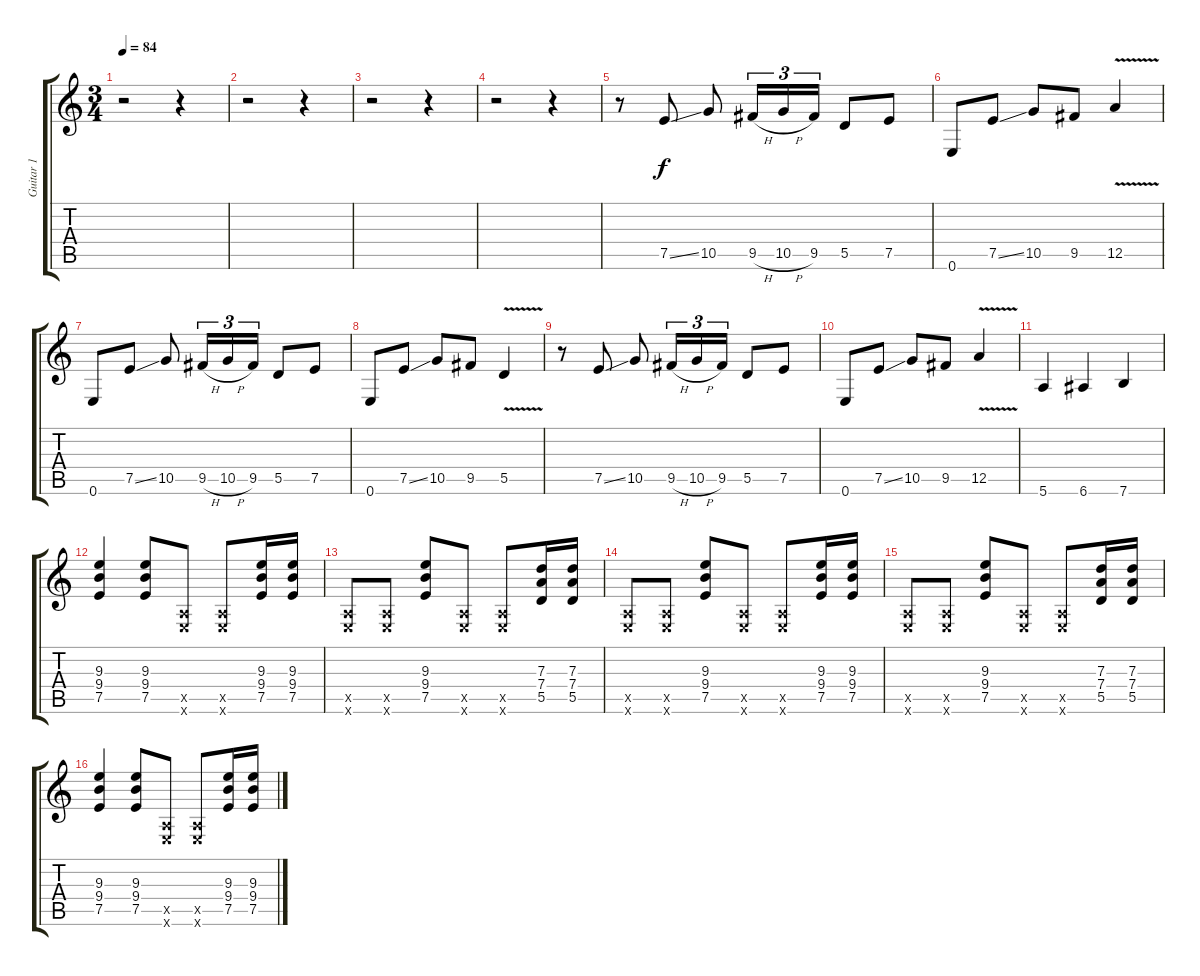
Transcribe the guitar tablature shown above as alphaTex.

\track ("Guitar 1" "Guitar 1") {instrument overdrivenguitar}
\staff {score tabs}
\tuning (E4 B3 G3 D3 A2 E2) {hide}
\ts (3 4)
\tempo 84
\clef g2
\ks c
r.2{dy f instrument overdrivenguitar} r.4 |
r.2 r.4 |
r.2 r.4 |
r.2 r.4 |
r.8 7.5{ss}.8 10.5.8 9.5{h}.16{tu (3 2)} 10.5{h}.16{tu (3 2)} 9.5.16{tu (3 2)} 5.5.8 7.5.8 |
0.6.8 7.5{ss}.8 10.5.8 9.5.8 12.5{v}.4 |
0.6.8 7.5{ss}.8 10.5.8 9.5{h}.16{tu (3 2)} 10.5{h}.16{tu (3 2)} 9.5.16{tu (3 2)} 5.5.8 7.5.8 |
0.6.8 7.5{ss}.8 10.5.8 9.5.8 5.5{v}.4 |
r.8 7.5{ss}.8 10.5.8 9.5{h}.16{tu (3 2)} 10.5{h}.16{tu (3 2)} 9.5.16{tu (3 2)} 5.5.8 7.5.8 |
0.6.8 7.5{ss}.8 10.5.8 9.5.8 12.5{v}.4 |
5.6.4 6.6.4 7.6.4 |
(9.3 9.4 7.5).4 (9.3 9.4 7.5).8 (0.5{x} 0.6{x}).8 (0.5{x} 0.6{x}).8 (9.3 9.4 7.5).16 (9.3 9.4 7.5).16 |
(0.5{x} 0.6{x}).8 (0.5{x} 0.6{x}).8 (9.3 9.4 7.5).8 (0.5{x} 0.6{x}).8 (0.5{x} 0.6{x}).8 (7.3 7.4 5.5).16 (7.3 7.4 5.5).16 |
(0.5{x} 0.6{x}).8 (0.5{x} 0.6{x}).8 (9.3 9.4 7.5).8 (0.5{x} 0.6{x}).8 (0.5{x} 0.6{x}).8 (9.3 9.4 7.5).16 (9.3 9.4 7.5).16 |
(0.5{x} 0.6{x}).8 (0.5{x} 0.6{x}).8 (9.3 9.4 7.5).8 (0.5{x} 0.6{x}).8 (0.5{x} 0.6{x}).8 (7.3 7.4 5.5).16 (7.3 7.4 5.5).16 |
(9.3 9.4 7.5).4 (9.3 9.4 7.5).8 (0.5{x} 0.6{x}).8 (0.5{x} 0.6{x}).8 (9.3 9.4 7.5).16 (9.3 9.4 7.5).16
